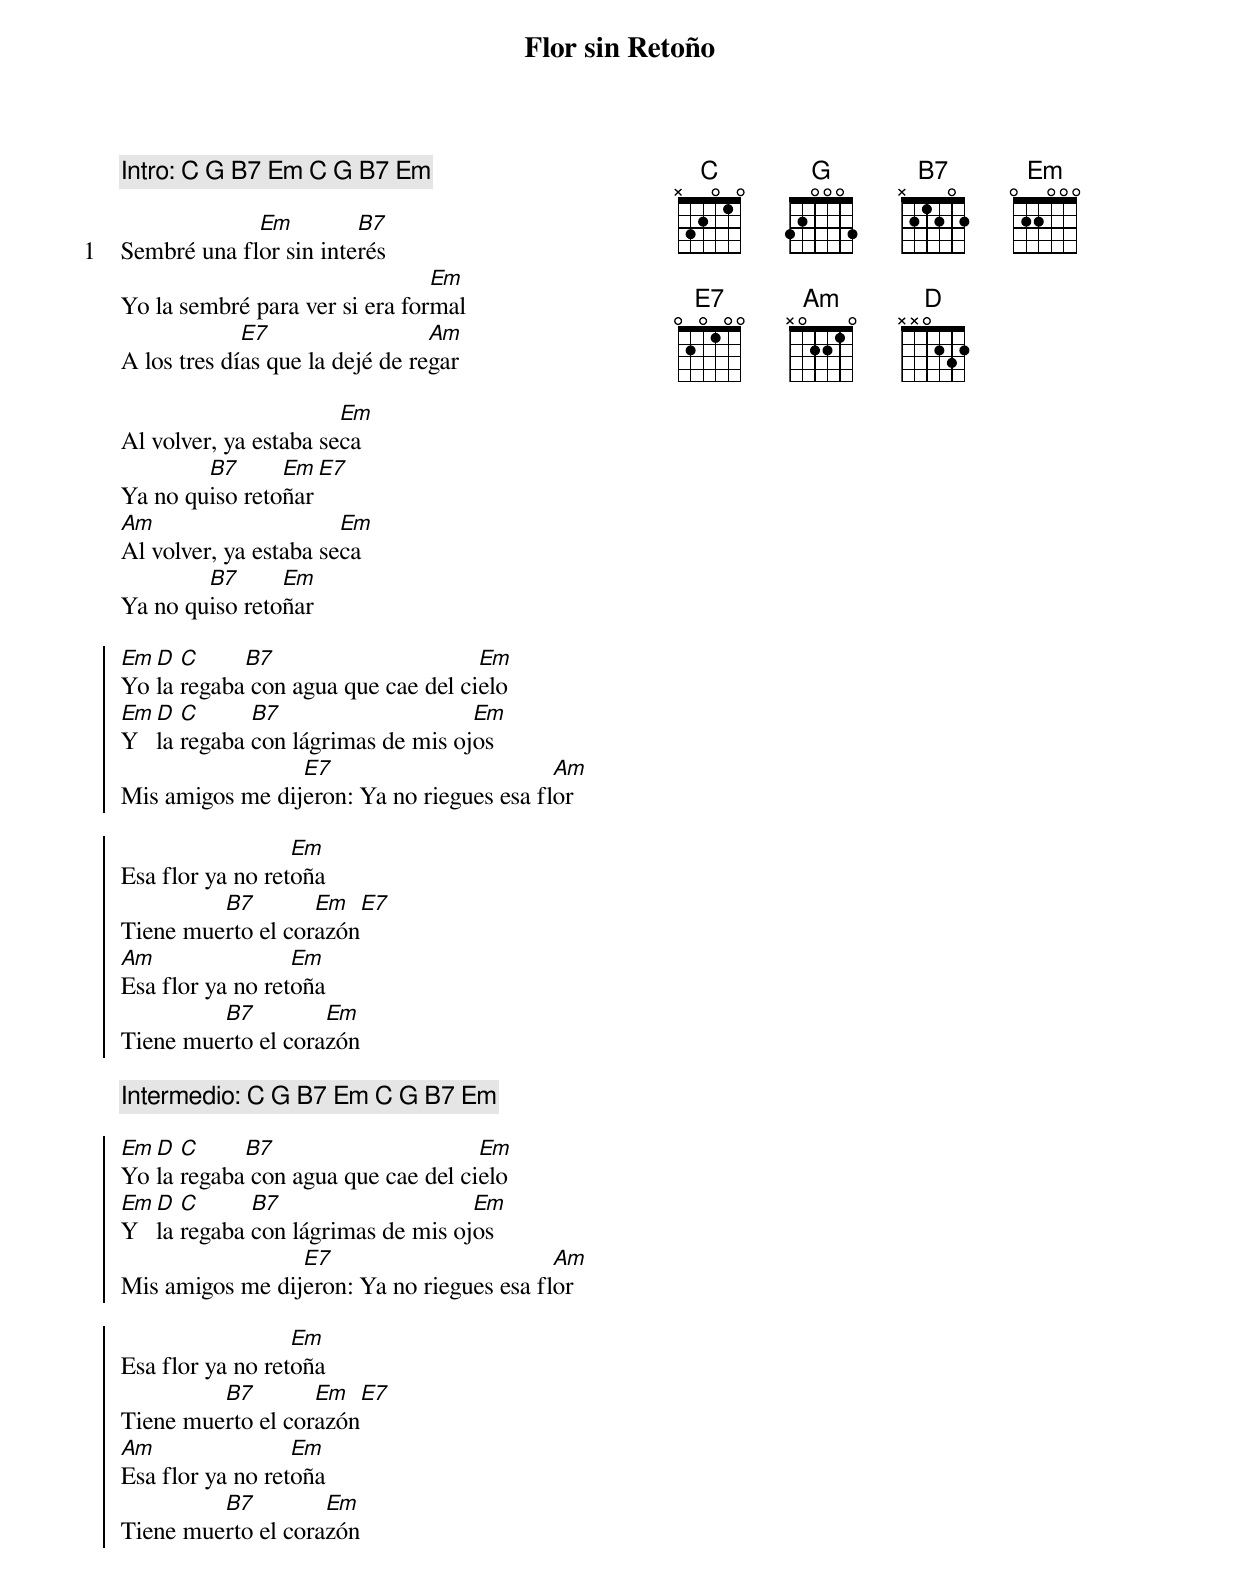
{Title: Flor sin Retoño}
{columns: 2}
{Define: E7 frets 0 2 0 1 0 0}
{comment: Intro: [C] [G] [B7] [Em] [C] [G] [B7] [Em]}

{start_of_verse: 1}
Sembré una fl[Em]or sin inte[B7]rés
Yo la sembré para ver si era for[Em]mal
A los tres dí[E7]as que la dejé de re[Am]gar

Al volver, ya estaba se[Em]ca
Ya no qu[B7]iso reto[Em]ñar[E7]
[Am]Al volver, ya estaba se[Em]ca
Ya no qu[B7]iso reto[Em]ñar
{end_of_verse: 1}

{start_of_chorus}
[Em]Yo [D]la [C]regaba[B7] con agua que cae del ci[Em]elo
[Em]Y [D]la [C]regaba [B7]con lágrimas de mis oj[Em]os
Mis amigos me dij[E7]eron: Ya no riegues esa fl[Am]or

Esa flor ya no ret[Em]oña
Tiene mue[B7]rto el cor[Em]azón[E7]
[Am]Esa flor ya no ret[Em]oña
Tiene mue[B7]rto el cora[Em]zón
{end_of_chorus}

{comment: Intermedio: [C] [G] [B7] [Em] [C] [G] [B7] [Em]}

{start_of_chorus}
[Em]Yo [D]la [C]regaba[B7] con agua que cae del ci[Em]elo
[Em]Y [D]la [C]regaba [B7]con lágrimas de mis oj[Em]os
Mis amigos me dij[E7]eron: Ya no riegues esa fl[Am]or

Esa flor ya no ret[Em]oña
Tiene mue[B7]rto el cor[Em]azón[E7]
[Am]Esa flor ya no ret[Em]oña
Tiene mue[B7]rto el cora[Em]zón
{end_of_chorus}
